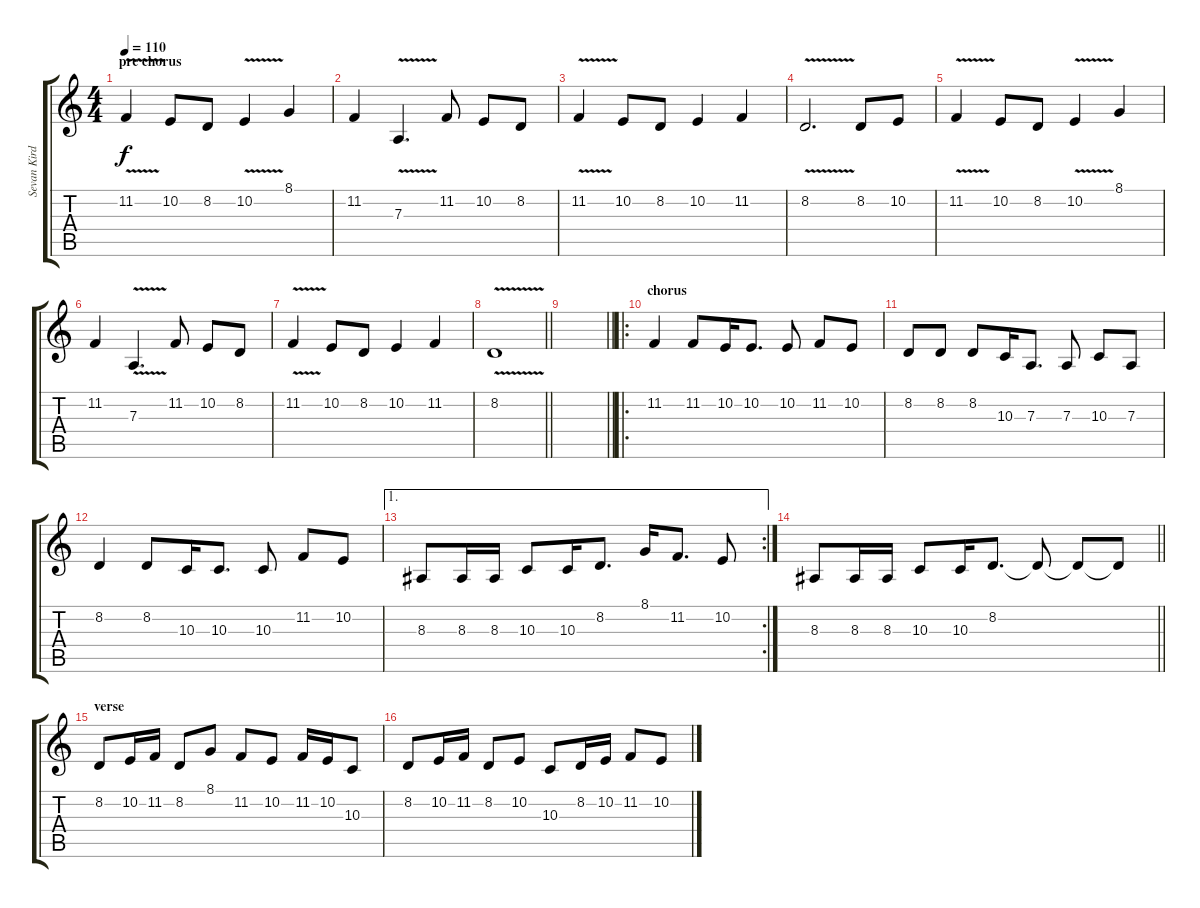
\track ("Sevan Kirder" "Sevan Kird") {instrument bagpipe}
\staff {score tabs}
\tuning (B3 Gb3 D3 A2 E2 B1) {hide}
\ts (4 4)
\section ("" "pre chorus")
\tempo 110
\clef g2
\ks c
11.2{v}.4{dy f} 10.2.8 8.2.8 10.2{v}.4 8.1.4 |
11.2.4 7.3{v}.4{d} 11.2.8 10.2.8 8.2.8 |
11.2{v}.4 10.2.8 8.2.8 10.2.4 11.2.4 |
8.2{v}.2{d} 8.2.8 10.2.8 |
11.2{v}.4 10.2.8 8.2.8 10.2{v}.4 8.1.4 |
11.2.4 7.3{v}.4{d} 11.2.8 10.2.8 8.2.8 |
11.2{v}.4 10.2.8 8.2.8 10.2.4 11.2.4 |
\barLineRight lightlight
8.2{v}.1 |
\section ("" "")
\barLineRight lightlight
|
\ro
\section ("" "chorus")
11.2.4 11.2.8 10.2.16 10.2.8{d} 10.2.8 11.2.8 10.2.8 |
8.2.8 8.2.8 8.2.8 10.3.16 7.3.8{d} 7.3.8 10.3.8 7.3.8 |
8.2.4 8.2.8 10.3.16 10.3.8{d} 10.3.8 11.2.8 10.2.8 |
\ae 1
\rc 2
8.3.8 8.3.16 8.3.16 10.3.8 10.3.16 8.2.8{d} 8.1.16 11.2.8{d} 10.2.8 |
\barLineRight lightlight
8.3.8 8.3.16 8.3.16 10.3.8 10.3.16 8.2.8{d} 8.2{t}.8 8.2{t}.8 8.2{t}.8 |
\section ("" "verse")
8.2.8 10.2.16 11.2.16 8.2.8 8.1.8 11.2.8 10.2.8 11.2.16 10.2.16 10.3.8 |
8.2.8 10.2.16 11.2.16 8.2.8 10.2.8 10.3.8 8.2.16 10.2.16 11.2.8 10.2.8
